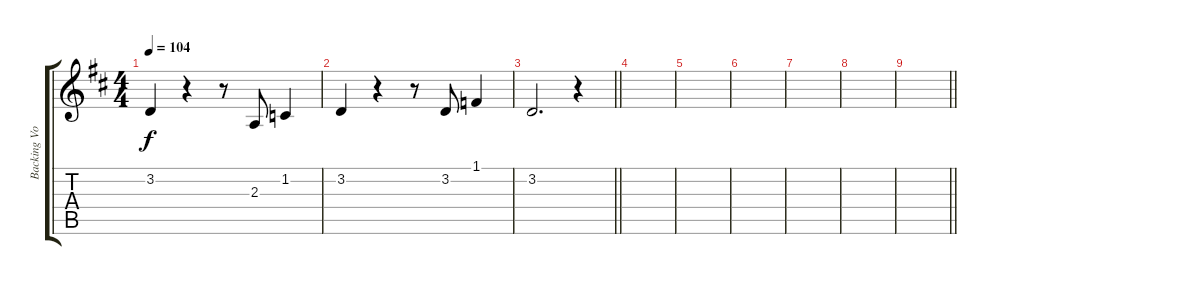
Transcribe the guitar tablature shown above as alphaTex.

\track ("Backing Vocals" "Backing Vo") {instrument lead1square}
\staff {score tabs}
\tuning (E4 B3 G3 D3 A2 E2) {hide}
\ts (4 4)
\tempo 104
\clef g2
\ks d
3.2.4{dy f} r.4 r.8 2.3.8 1.2.4 |
3.2.4 r.4 r.8 3.2.8 1.1.4 |
\barLineRight lightlight
3.2.2{d} r.4 |
|
|
|
|
|
\barLineRight lightlight
